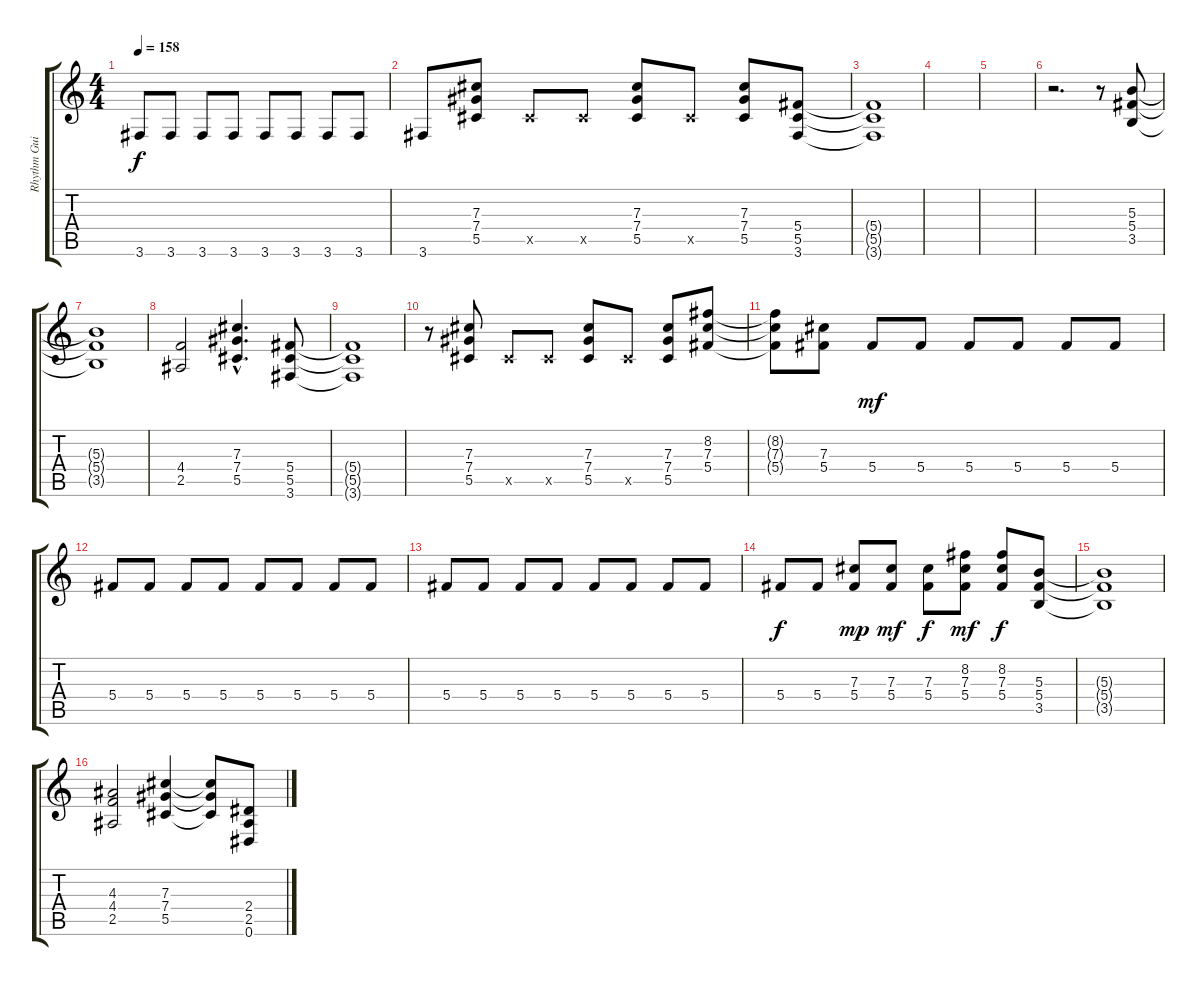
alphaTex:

\track ("Rhythm Guitar" "Rhythm Gui") {instrument distortionguitar}
\staff {score tabs}
\tuning (Eb4 Bb3 Gb3 Db3 Ab2 Eb2) {hide}
\ts (4 4)
\tempo 158
\clef g2
\ks c
3.6{t}.8{dy f} 3.6.8 3.6.8 3.6.8 3.6.8 3.6.8 3.6.8 3.6.8 |
3.6.8 (7.3 7.4 5.5).8 5.5{x}.8 5.5{x}.8 (7.3 7.4 5.5).8 5.5{x}.8 (7.3 7.4 5.5).8 (5.4 5.5 3.6).8 |
(5.4{t} 5.5{t} 3.6{t}).1 |
|
|
r.2{d} r.8 (5.3 5.4 3.5).8 |
(5.3{t} 5.4{t} 3.5{t}).1 |
(4.4 2.5).2 (7.3{hac} 7.4{hac} 5.5{hac}).4{d} (5.4 5.5 3.6).8 |
(5.4{t} 5.5{t} 3.6{t}).1 |
r.8 (7.3 7.4 5.5).8 5.5{x}.8 5.5{x}.8 (7.3 7.4 5.5).8 5.5{x}.8 (7.3 7.4 5.5).8 (8.2 7.3 5.4).8 |
(8.2{t} 7.3{t} 5.4{t}).8 (7.3 5.4).8 5.4.8{dy mf} 5.4.8 5.4.8 5.4.8 5.4.8 5.4.8 |
5.4.8 5.4.8 5.4.8 5.4.8 5.4.8 5.4.8 5.4.8 5.4.8 |
5.4.8 5.4.8 5.4.8 5.4.8 5.4.8 5.4.8 5.4.8 5.4.8 |
5.4.8{dy f} 5.4.8 (7.3 5.4).8{dy mp} (7.3 5.4).8{dy mf} (7.3 5.4).8{dy f} (8.2 7.3 5.4).8{dy mf} (8.2 7.3 5.4).8{dy f} (5.3 5.4 3.5).8 |
(5.3{t} 5.4{t} 3.5{t}).1 |
(4.3 4.4 2.5).2 (7.3 7.4 5.5).4 (7.3{t} 7.4{t} 5.5{t}).8 (2.4 2.5 0.6).8
